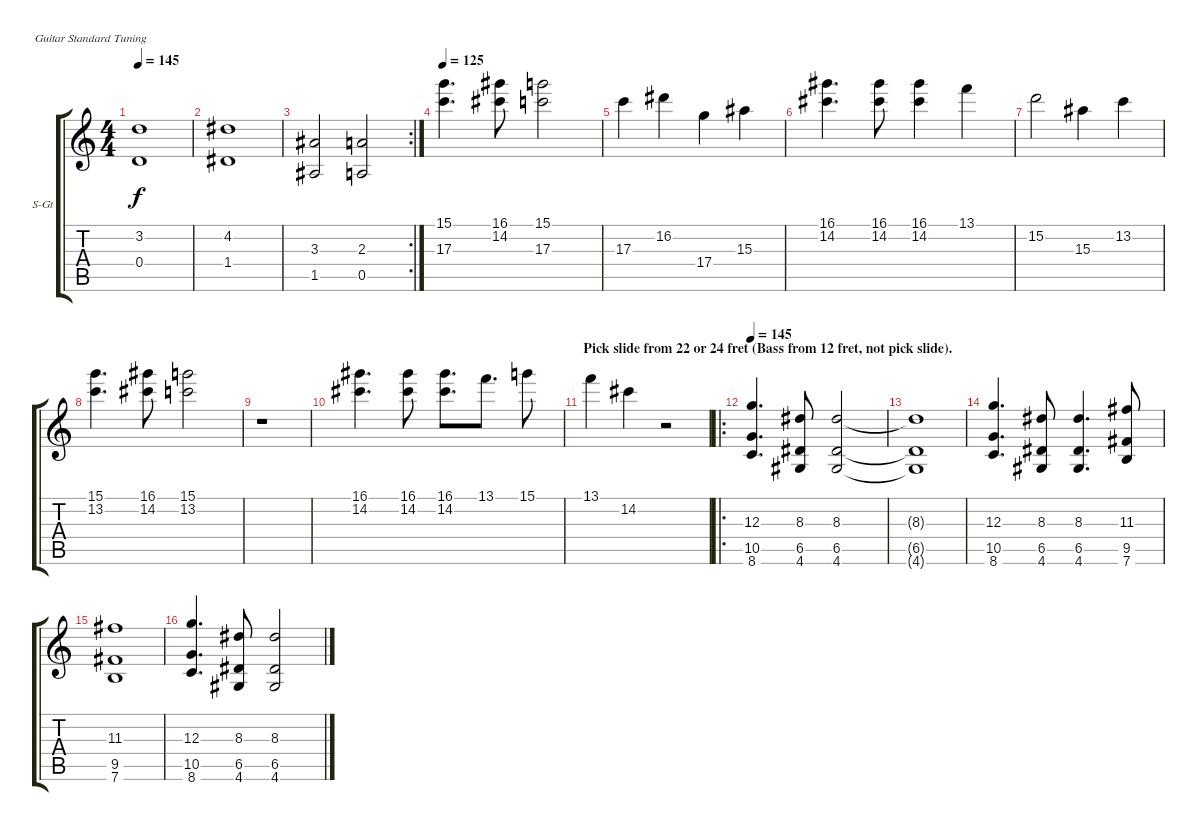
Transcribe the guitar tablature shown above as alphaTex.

\bracketExtendMode groupsimilarinstruments
\firstSystemTrackNameOrientation horizontal
\otherSystemsTrackNameOrientation horizontal
\track ("Lecter (KeybLeft)" "S-Gt") {instrument pad4choir}
\staff {score tabs}
\tuning (E4 B3 G3 D3 A2 E2)
\displaytranspose 12
\ts (4 4)
\tempo 145
\clef g2
\ks c
(3.2{t} 0.4{t}).1{dy f} |
(4.2 1.4).1 |
\rc 2
(3.3 1.5).2 (2.3 0.5).2 |
\tempo 125
(15.1 17.3).4{d} (16.1 14.2).8 (15.1 17.3).2 |
17.3.4 16.2.4 17.4.4 15.3.4 |
(16.1 14.2).4{d} (16.1 14.2).8 (16.1 14.2).4 13.1.4 |
15.2.2 15.3.4 13.2.4 |
(15.1 13.2).4{d} (16.1 14.2).8 (15.1 13.2).2 |
r.1 |
(16.1 14.2).4{d} (16.1 14.2).8 (16.1 14.2).8{d} 13.1.8{d} 15.1.8 |
\section ("" "Pick slide from 22 or 24 fret (Bass from 12 fret, not pick slide).")
13.1.4 14.2.4 r.2 |
\ro
\tempo 145
(12.3 10.5 8.6).4{d} (8.3 6.5 4.6).8 (8.3 6.5 4.6).2 |
(8.3{t} 6.5{t} 4.6{t}).1 |
(12.3 10.5 8.6).4{d} (8.3 6.5 4.6).8 (8.3 6.5 4.6).4{d} (11.3 9.5 7.6).8 |
(11.3 9.5 7.6).1 |
(12.3 10.5 8.6).4{d} (8.3 6.5 4.6).8 (8.3 6.5 4.6).2
